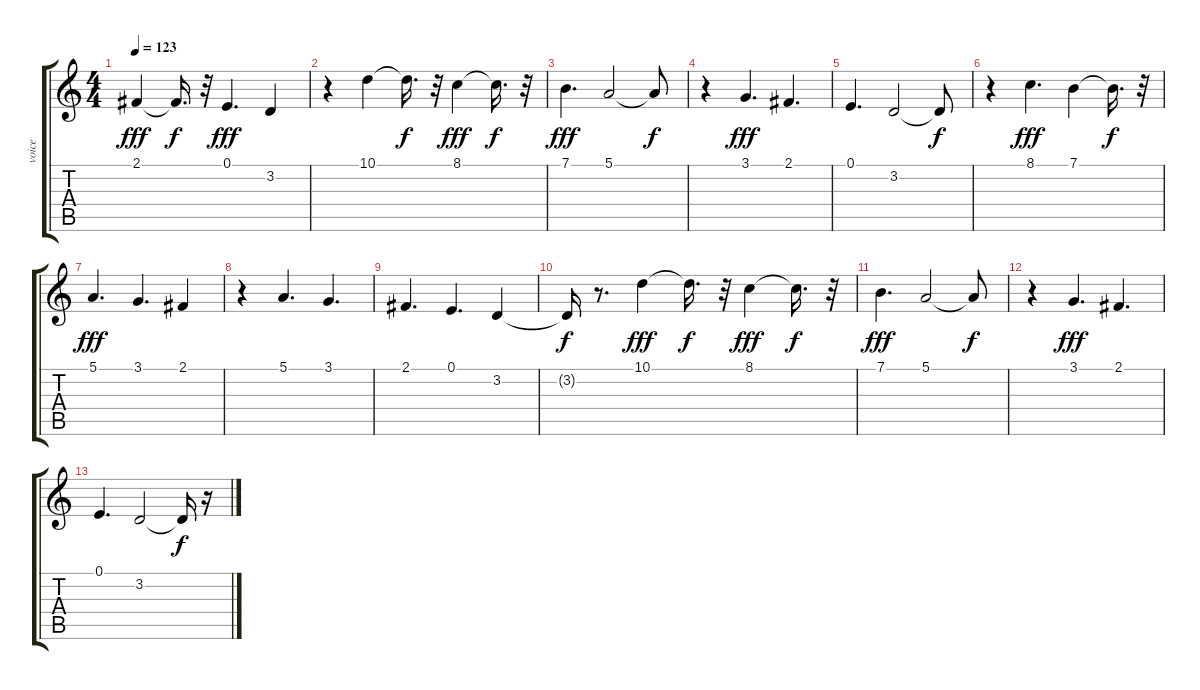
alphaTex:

\track ("voice" "voice") {instrument oboe}
\staff {score tabs}
\tuning (E4 B3 G3 D3 A2 E2) {hide}
\ts (4 4)
\tempo 123
\clef g2
\ks c
2.1.4{dy fff} 2.1{t}.16{d dy f} r.32 0.1.4{d dy fff} 3.2.4 |
r.4 10.1.4 10.1{t}.16{d dy f} r.32 8.1.4{dy fff} 8.1{t}.16{d dy f} r.32 |
7.1.4{d dy fff} 5.1.2 5.1{t}.8{dy f} |
r.4 3.1.4{d dy fff} 2.1.4{d} |
0.1.4{d} 3.2.2 3.2{t}.8{dy f} |
r.4 8.1.4{d dy fff} 7.1.4 7.1{t}.16{d dy f} r.32 |
5.1.4{d dy fff} 3.1.4{d} 2.1.4 |
r.4 5.1.4{d} 3.1.4{d} |
2.1.4{d} 0.1.4{d} 3.2.4 |
3.2{t}.16{dy f} r.8{d} 10.1.4{dy fff} 10.1{t}.16{d dy f} r.32 8.1.4{dy fff} 8.1{t}.16{d dy f} r.32 |
7.1.4{d dy fff} 5.1.2 5.1{t}.8{dy f} |
r.4 3.1.4{d dy fff} 2.1.4{d} |
0.1.4{d} 3.2.2 3.2{t}.16{dy f} r.16
